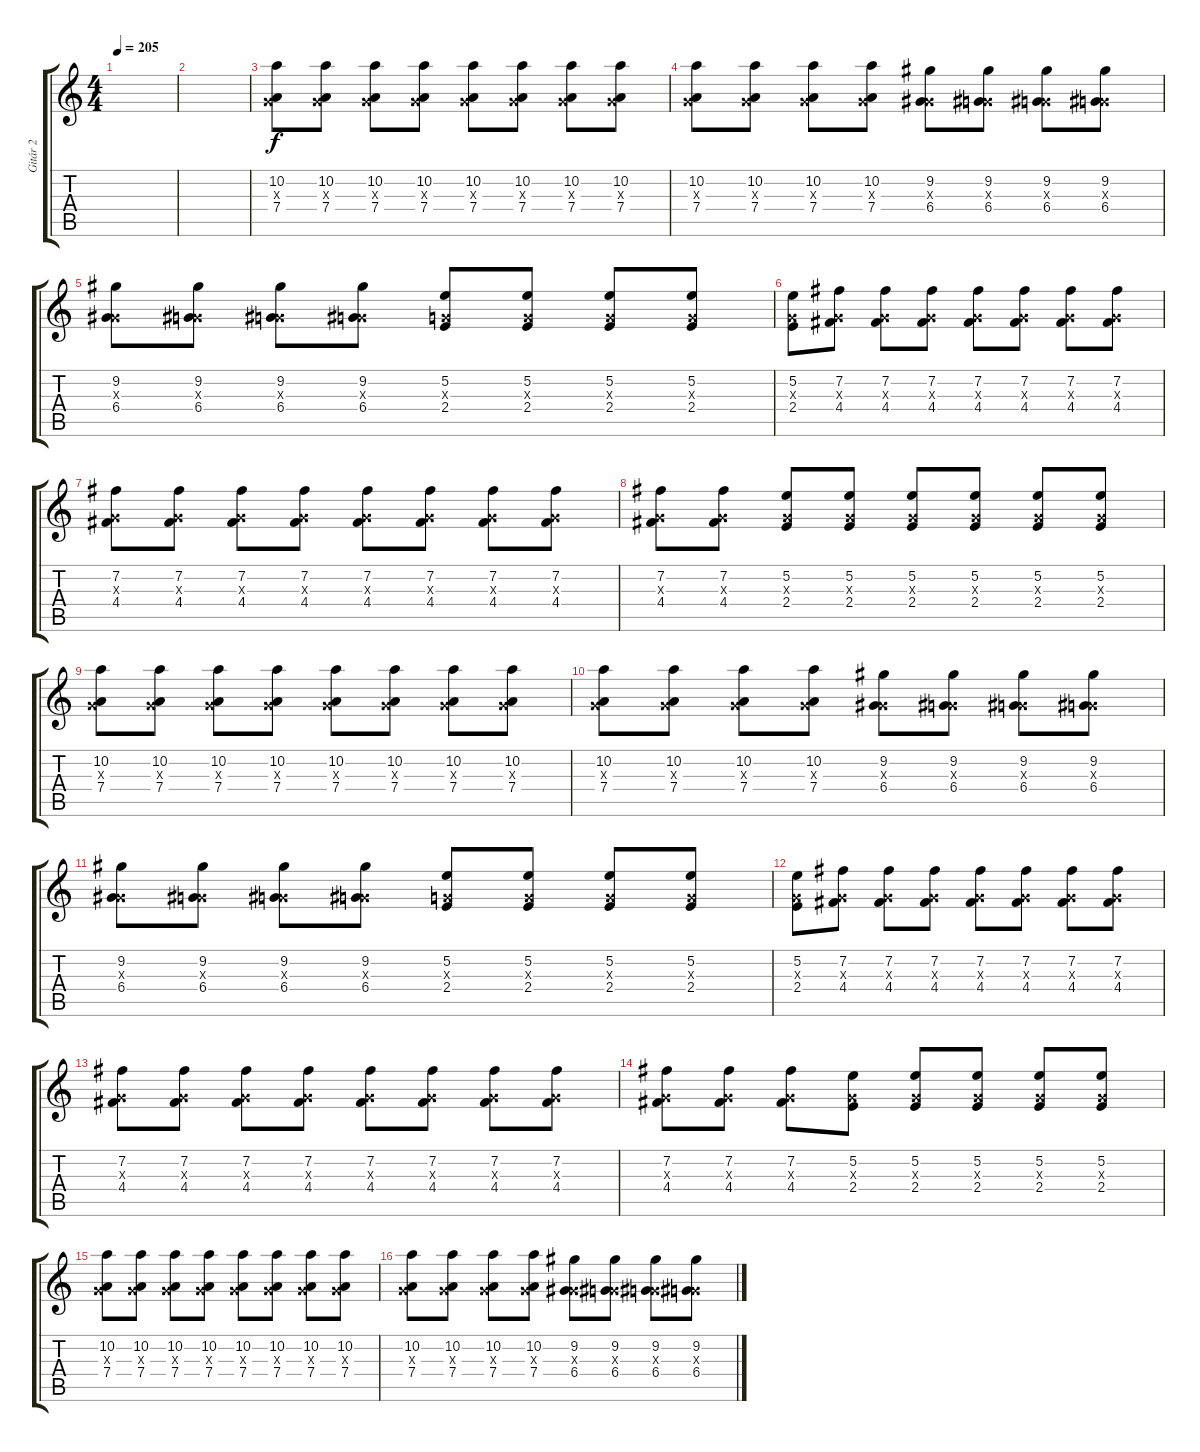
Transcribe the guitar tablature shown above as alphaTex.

\track ("Gitár 2" "Gitár 2") {instrument overdrivenguitar}
\staff {score tabs}
\tuning (E4 B3 G3 D3 A2 E2) {hide}
\ts (4 4)
\tempo 205
\clef g2
\ks c
|
|
(10.2 0.3{x} 7.4).8 (10.2 0.3{x} 7.4).8 (10.2 0.3{x} 7.4).8 (10.2 0.3{x} 7.4).8 (10.2 0.3{x} 7.4).8 (10.2 0.3{x} 7.4).8 (10.2 0.3{x} 7.4).8 (10.2 0.3{x} 7.4).8 |
(10.2 0.3{x} 7.4).8 (10.2 0.3{x} 7.4).8 (10.2 0.3{x} 7.4).8 (10.2 0.3{x} 7.4).8 (9.2 0.3{x} 6.4).8 (9.2 0.3{x} 6.4).8 (9.2 0.3{x} 6.4).8 (9.2 0.3{x} 6.4).8 |
(9.2 0.3{x} 6.4).8 (9.2 0.3{x} 6.4).8 (9.2 0.3{x} 6.4).8 (9.2 0.3{x} 6.4).8 (5.2 0.3{x} 2.4).8 (5.2 0.3{x} 2.4).8 (5.2 0.3{x} 2.4).8 (5.2 0.3{x} 2.4).8 |
(5.2 0.3{x} 2.4).8 (7.2 0.3{x} 4.4).8 (7.2 0.3{x} 4.4).8 (7.2 0.3{x} 4.4).8 (7.2 0.3{x} 4.4).8 (7.2 0.3{x} 4.4).8 (7.2 0.3{x} 4.4).8 (7.2 0.3{x} 4.4).8 |
(7.2 0.3{x} 4.4).8 (7.2 0.3{x} 4.4).8 (7.2 0.3{x} 4.4).8 (7.2 0.3{x} 4.4).8 (7.2 0.3{x} 4.4).8 (7.2 0.3{x} 4.4).8 (7.2 0.3{x} 4.4).8 (7.2 0.3{x} 4.4).8 |
(7.2 0.3{x} 4.4).8 (7.2 0.3{x} 4.4).8 (5.2 0.3{x} 2.4).8 (5.2 0.3{x} 2.4).8 (5.2 0.3{x} 2.4).8 (5.2 0.3{x} 2.4).8 (5.2 0.3{x} 2.4).8 (5.2 0.3{x} 2.4).8 |
(10.2 0.3{x} 7.4).8 (10.2 0.3{x} 7.4).8 (10.2 0.3{x} 7.4).8 (10.2 0.3{x} 7.4).8 (10.2 0.3{x} 7.4).8 (10.2 0.3{x} 7.4).8 (10.2 0.3{x} 7.4).8 (10.2 0.3{x} 7.4).8 |
(10.2 0.3{x} 7.4).8 (10.2 0.3{x} 7.4).8 (10.2 0.3{x} 7.4).8 (10.2 0.3{x} 7.4).8 (9.2 0.3{x} 6.4).8 (9.2 0.3{x} 6.4).8 (9.2 0.3{x} 6.4).8 (9.2 0.3{x} 6.4).8 |
(9.2 0.3{x} 6.4).8 (9.2 0.3{x} 6.4).8 (9.2 0.3{x} 6.4).8 (9.2 0.3{x} 6.4).8 (5.2 0.3{x} 2.4).8 (5.2 0.3{x} 2.4).8 (5.2 0.3{x} 2.4).8 (5.2 0.3{x} 2.4).8 |
(5.2 0.3{x} 2.4).8 (7.2 0.3{x} 4.4).8 (7.2 0.3{x} 4.4).8 (7.2 0.3{x} 4.4).8 (7.2 0.3{x} 4.4).8 (7.2 0.3{x} 4.4).8 (7.2 0.3{x} 4.4).8 (7.2 0.3{x} 4.4).8 |
(7.2 0.3{x} 4.4).8 (7.2 0.3{x} 4.4).8 (7.2 0.3{x} 4.4).8 (7.2 0.3{x} 4.4).8 (7.2 0.3{x} 4.4).8 (7.2 0.3{x} 4.4).8 (7.2 0.3{x} 4.4).8 (7.2 0.3{x} 4.4).8 |
(7.2 0.3{x} 4.4).8 (7.2 0.3{x} 4.4).8 (7.2 0.3{x} 4.4).8 (5.2 0.3{x} 2.4).8 (5.2 0.3{x} 2.4).8 (5.2 0.3{x} 2.4).8 (5.2 0.3{x} 2.4).8 (5.2 0.3{x} 2.4).8 |
(10.2 0.3{x} 7.4).8 (10.2 0.3{x} 7.4).8 (10.2 0.3{x} 7.4).8 (10.2 0.3{x} 7.4).8 (10.2 0.3{x} 7.4).8 (10.2 0.3{x} 7.4).8 (10.2 0.3{x} 7.4).8 (10.2 0.3{x} 7.4).8 |
(10.2 0.3{x} 7.4).8 (10.2 0.3{x} 7.4).8 (10.2 0.3{x} 7.4).8 (10.2 0.3{x} 7.4).8 (9.2 0.3{x} 6.4).8 (9.2 0.3{x} 6.4).8 (9.2 0.3{x} 6.4).8 (9.2 0.3{x} 6.4).8
